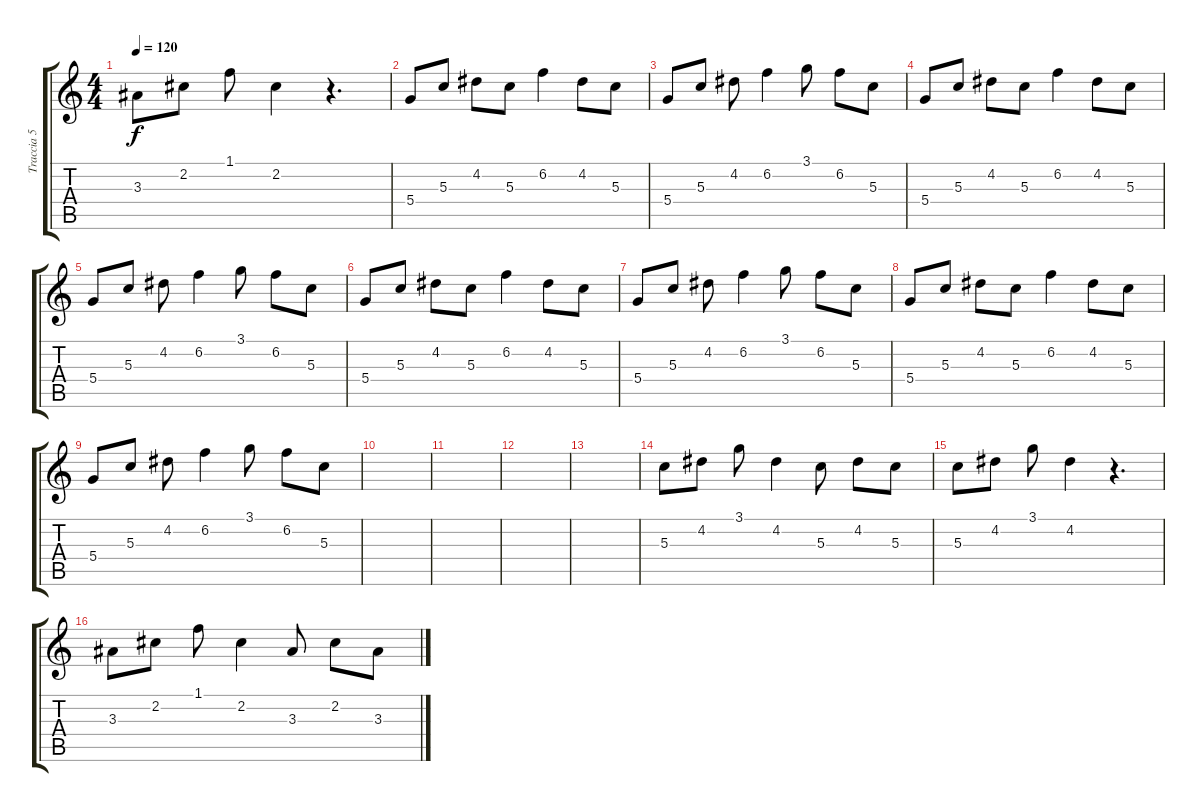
\track ("Traccia 5" "Traccia 5") {instrument electricguitarjazz}
\staff {score tabs}
\tuning (E4 B3 G3 D3 A2 E2) {hide}
\ts (4 4)
\tempo 120
\clef g2
\ks c
3.3.8{dy f} 2.2.8 1.1.8 2.2.4 r.4{d} |
5.4.8 5.3.8 4.2.8 5.3.8 6.2.4 4.2.8 5.3.8 |
5.4.8 5.3.8 4.2.8 6.2.4 3.1.8 6.2.8 5.3.8 |
5.4.8 5.3.8 4.2.8 5.3.8 6.2.4 4.2.8 5.3.8 |
5.4.8 5.3.8 4.2.8 6.2.4 3.1.8 6.2.8 5.3.8 |
5.4.8 5.3.8 4.2.8 5.3.8 6.2.4 4.2.8 5.3.8 |
5.4.8 5.3.8 4.2.8 6.2.4 3.1.8 6.2.8 5.3.8 |
5.4.8 5.3.8 4.2.8 5.3.8 6.2.4 4.2.8 5.3.8 |
5.4.8 5.3.8 4.2.8 6.2.4 3.1.8 6.2.8 5.3.8 |
|
|
|
|
5.3.8 4.2.8 3.1.8 4.2.4 5.3.8 4.2.8 5.3.8 |
5.3.8 4.2.8 3.1.8 4.2.4 r.4{d} |
3.3.8 2.2.8 1.1.8 2.2.4 3.3.8 2.2.8 3.3.8
